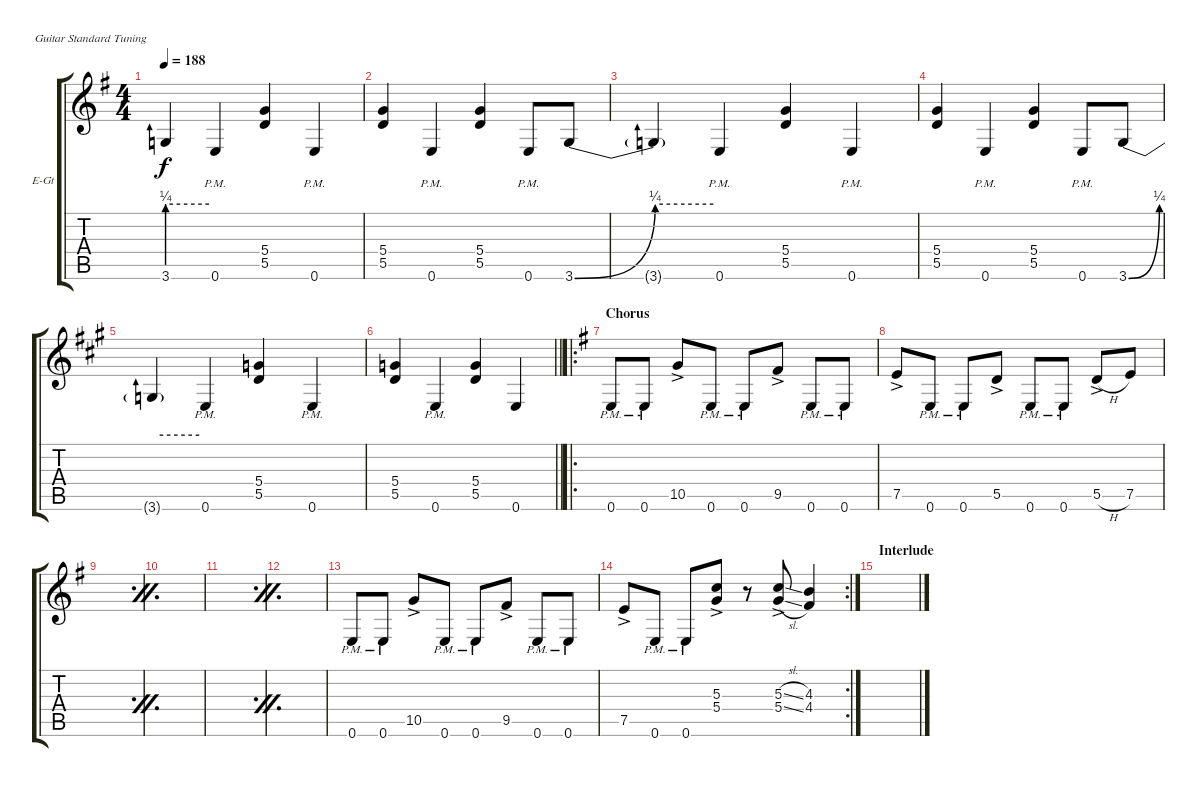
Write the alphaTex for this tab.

\bracketExtendMode groupsimilarinstruments
\firstSystemTrackNameOrientation horizontal
\otherSystemsTrackNameOrientation horizontal
\track ("James Hetfield" "E-Gt") {instrument distortionguitar}
\staff {score tabs}
\tuning (E4 B3 G3 D3 A2 E2)
\ts (4 4)
\tempo 188
\clef g2
\ks g
3.6{be (hold 0 1 60 1) t}.4{dy f} 0.6{pm}.4 (5.4 5.5).4 0.6{pm}.4 |
(5.4 5.5).4 0.6{pm}.4 (5.4 5.5).4 0.6{pm}.8 3.6{be (bend 0 0 60 1)}.8 |
3.6{be (hold 0 1 60 1) t}.4 0.6{pm}.4 (5.4 5.5).4 0.6{pm}.4 |
(5.4 5.5).4 0.6{pm}.4 (5.4 5.5).4 0.6{pm}.8 3.6{be (bend 0 0 60 1)}.8 |
\ks a
3.6{be (hold 0 1 60 1) t}.4 0.6{pm}.4 (5.4 5.5).4 0.6{pm}.4 |
\barLineRight lightlight
(5.4 5.5).4 0.6{pm}.4 (5.4 5.5).4 0.6.4 |
\ro
\section ("" "Chorus")
\ks g
0.6{pm}.8 0.6{pm}.8 10.5{ac}.8 0.6{pm}.8 0.6{pm}.8 9.5{ac}.8 0.6{pm}.8 0.6{pm}.8 |
7.5{ac}.8 0.6{pm}.8 0.6{pm}.8 5.5{ac}.8 0.6{pm}.8 0.6{pm}.8 5.5{h ac}.8 7.5.8 |
\simile firstofdouble
|
\simile secondofdouble
|
\simile firstofdouble
|
\simile secondofdouble
|
\simile none
0.6{pm}.8 0.6{pm}.8 10.5{ac}.8 0.6{pm}.8 0.6{pm}.8 9.5{ac}.8 0.6{pm}.8 0.6{pm}.8 |
\rc 2
7.5{ac}.8 0.6{pm}.8 0.6{pm}.8 (5.3{ac} 5.4{ac}).8 r.8 (5.3{sl ac} 5.4{sl ac}).8 (4.3 4.4).4 |
\section ("" "Interlude")
